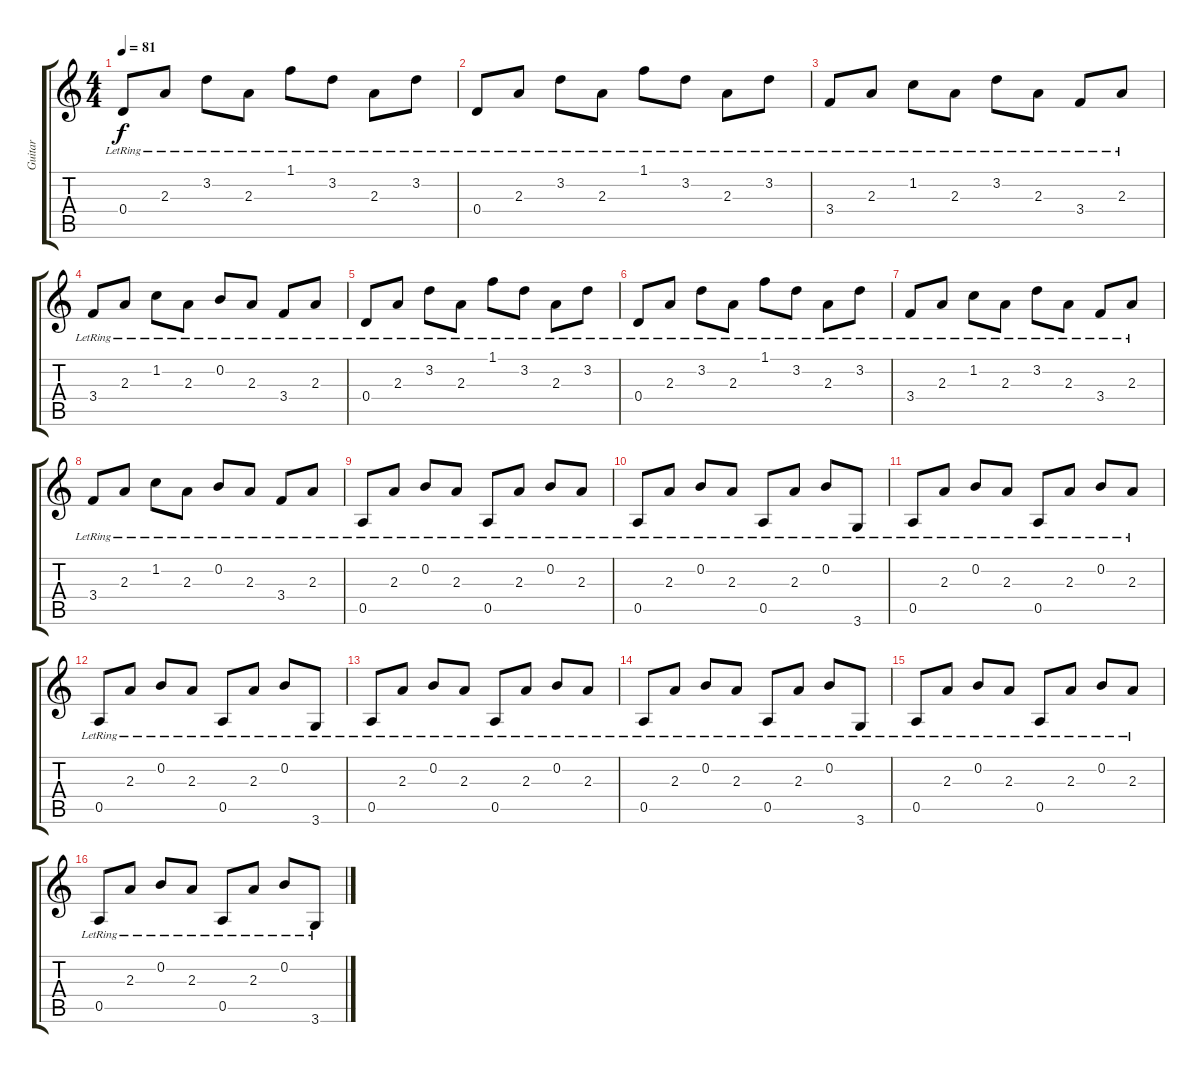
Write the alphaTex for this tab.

\track ("Guitar" "Guitar") {instrument acousticguitarnylon}
\staff {score tabs}
\tuning (E4 B3 G3 D3 A2 E2) {hide}
\ts (4 4)
\tempo 81
\clef g2
\ks c
0.4{lr}.8{dy f} 2.3{lr}.8 3.2{lr}.8 2.3{lr}.8 1.1{lr}.8 3.2{lr}.8 2.3{lr}.8 3.2{lr}.8 |
0.4{lr}.8 2.3{lr}.8 3.2{lr}.8 2.3{lr}.8 1.1{lr}.8 3.2{lr}.8 2.3{lr}.8 3.2{lr}.8 |
3.4{lr}.8 2.3{lr}.8 1.2{lr}.8 2.3{lr}.8 3.2{lr}.8 2.3{lr}.8 3.4{lr}.8 2.3{lr}.8 |
3.4{lr}.8 2.3{lr}.8 1.2{lr}.8 2.3{lr}.8 0.2{lr}.8 2.3{lr}.8 3.4{lr}.8 2.3{lr}.8 |
0.4{lr}.8 2.3{lr}.8 3.2{lr}.8 2.3{lr}.8 1.1{lr}.8 3.2{lr}.8 2.3{lr}.8 3.2{lr}.8 |
0.4{lr}.8 2.3{lr}.8 3.2{lr}.8 2.3{lr}.8 1.1{lr}.8 3.2{lr}.8 2.3{lr}.8 3.2{lr}.8 |
3.4{lr}.8 2.3{lr}.8 1.2{lr}.8 2.3{lr}.8 3.2{lr}.8 2.3{lr}.8 3.4{lr}.8 2.3{lr}.8 |
3.4{lr}.8 2.3{lr}.8 1.2{lr}.8 2.3{lr}.8 0.2{lr}.8 2.3{lr}.8 3.4{lr}.8 2.3{lr}.8 |
0.5{lr}.8 2.3{lr}.8 0.2{lr}.8 2.3{lr}.8 0.5{lr}.8 2.3{lr}.8 0.2{lr}.8 2.3{lr}.8 |
0.5{lr}.8 2.3{lr}.8 0.2{lr}.8 2.3{lr}.8 0.5{lr}.8 2.3{lr}.8 0.2{lr}.8 3.6{lr}.8 |
0.5{lr}.8 2.3{lr}.8 0.2{lr}.8 2.3{lr}.8 0.5{lr}.8 2.3{lr}.8 0.2{lr}.8 2.3{lr}.8 |
0.5{lr}.8 2.3{lr}.8 0.2{lr}.8 2.3{lr}.8 0.5{lr}.8 2.3{lr}.8 0.2{lr}.8 3.6{lr}.8 |
0.5{lr}.8 2.3{lr}.8 0.2{lr}.8 2.3{lr}.8 0.5{lr}.8 2.3{lr}.8 0.2{lr}.8 2.3{lr}.8 |
0.5{lr}.8 2.3{lr}.8 0.2{lr}.8 2.3{lr}.8 0.5{lr}.8 2.3{lr}.8 0.2{lr}.8 3.6{lr}.8 |
0.5{lr}.8 2.3{lr}.8 0.2{lr}.8 2.3{lr}.8 0.5{lr}.8 2.3{lr}.8 0.2{lr}.8 2.3{lr}.8 |
0.5{lr}.8 2.3{lr}.8 0.2{lr}.8 2.3{lr}.8 0.5{lr}.8 2.3{lr}.8 0.2{lr}.8 3.6{lr}.8
